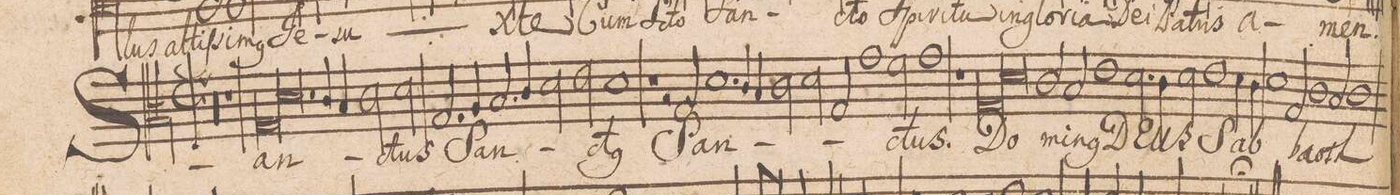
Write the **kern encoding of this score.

**kern	**text
*I"TENOR.	*
*clefC3	*
*k[]	*
*met(C|)	*
*M2/1	*
00r	.
=2-	=2-
=3-	=3-
1r	.
*lig	*
1G	San-
=4-	=4-
1.d	.
*Xlig	*
4c/	.
4B/	.
=5-	=5-
*2\right	*
2c\	.
2d\	-ctus
2.G/	San-
4A/	.
=6-	=6-
2.B/	.
4c/	.
2d\	.
2e\	.
=7-	=7-
1d	-ct(us)
1r	.
=8-	=8-
2rA	.
2G/	San-
1.d	.
=9-	=9-
4c/	.
4B/	.
2c\	.
2d\	.
=10-	=10-
2G/	.
1g	.
2f\	.
=11-	=11-
1g	-ctus.
1r	.
=12-	=12-
*lig	*
1G	Do-
1d	.
*Xlig	*
=13-	=13-
2c/	.
2B/	-mi-
1e	-n(us)
=14-	=14-
2.d\	DE-
4c\	.
2d\	-US
1e\	Sab-
=15-	=15-
4d\	.
4c\	.
1d	.
=16-	=16-
2G/	.
1c	-ba-
2B/	.
=17-	=17-
1c	-oth
*-	*-
